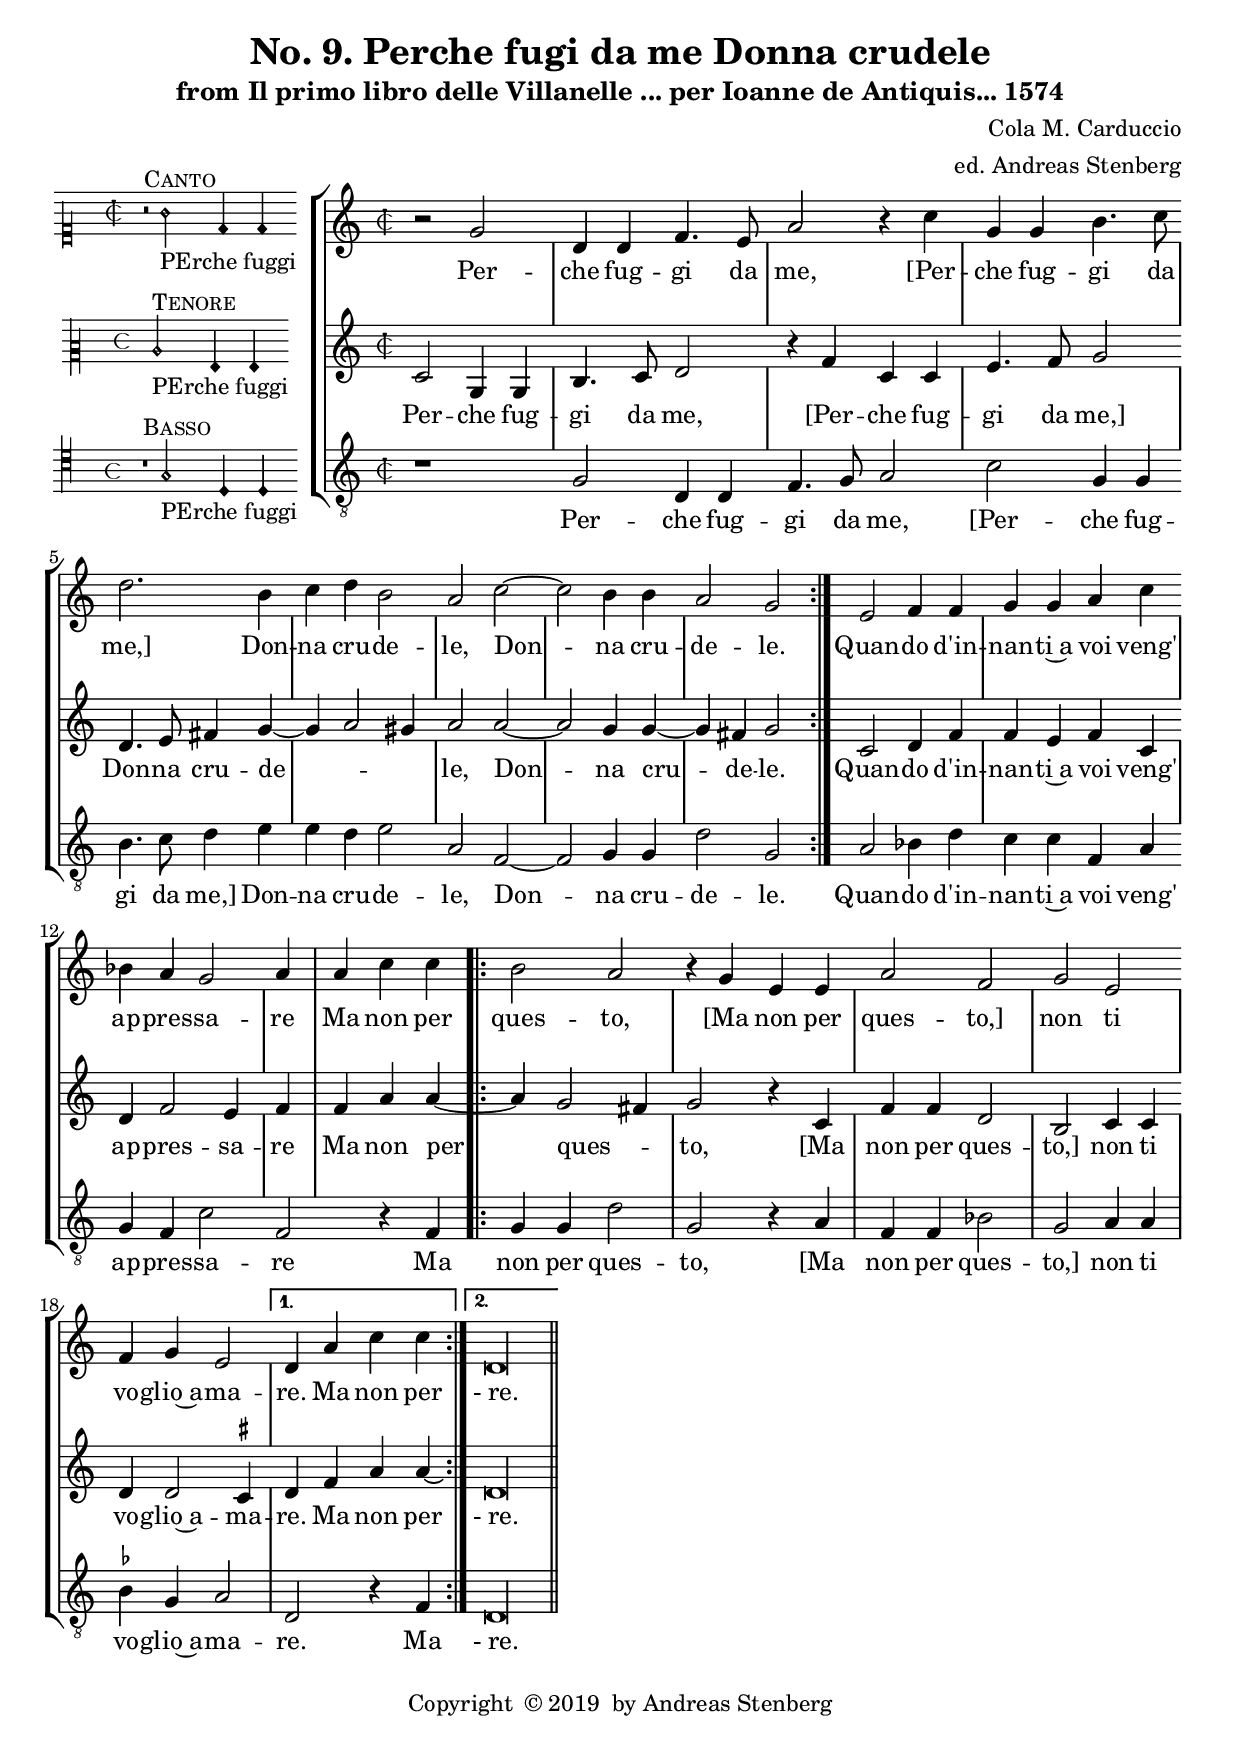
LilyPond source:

\version "2.18.0"
\include "deutsch.ly"
#(append! supported-clefs '(("mensural-f3" . ("clefs.mensural.f" 0 0))))
ficta = \once \set suggestAccidentals =##t
\header {
  title = "No. 9. Perche fugi da me Donna crudele"
  subtitle = "from Il primo libro delle Villanelle ... per Ioanne de Antiquis... 1574"
  composer = "Cola M. Carduccio"
  arranger = "ed. Andreas Stenberg"
  poet = ""
  meter =""
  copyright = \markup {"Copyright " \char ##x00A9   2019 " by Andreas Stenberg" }
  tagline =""
}
global = {
  \key c \major
  \override Staff.TimeSignature.style = #'mensural
}
%% PDF p.21 - 22.
sopMusic = \relative c' {

  \set Score.tempoHideNote = ##t
  \tempo 2 = 76
  \time 2/2
  \set Timing.measureLength = #(ly:make-moment 2/2)
  \override Staff.BarLine.transparent =##t
  \repeat volta 2 {
    r2 g'2
    d4 d4 f4. e8
    a2 r4 c4
    g4 g4 h4. c8
    d2. h4
    c4 d4 h2
    a2 c2~
    c2				%% end of first line in orig.
    h4 h4
    a2 g2
    \revert Staff.BarLine.transparent
  }
  e2 f4 f4
  \override Staff.BarLine.transparent =##t
  g4 g4 a4 c4
  b4 a4 g2
  a4 \revert Staff.BarLine.transparent \bar "|"
  a4 c4 c4
  \repeat volta 2 {
    h2 a2			%% end of second line.
    \override Staff.BarLine.transparent =##t
    r4 g4 e4 e4
    a2 f2
    g2 e2
    f4 g4 e2
  }
  \alternative {
    { d4 a'4 c4 c4 \revert Staff.BarLine.transparent }
    { \cadenzaOn d,\longa }
  }
  \bar "||"
}
sopWords = \lyricmode {
  Per -- che fug -- gi da me,
  [Per -- che fug -- gi da me,]
  Don -- na cru -- de -- le,
  Don -- na cru -- de -- le.
  Quan -- do d'in -- nan -- ti~a voi veng' ap -- pres -- sa -- re
  Ma non per ques -- to,
  [Ma non per ques -- to,]
  non ti vo -- glio~a -- ma -- re.
  Ma non per
  "- re."
}
%% PDF p. 69 - 70.
altoMusic = \relative c' {
  \override Staff.BarLine.transparent  =##t
  \repeat volta 2 {
    c2 g4 g4
    h4. c8 d2
    r4 f4 c4 c4
    e4. f8 g2
    d4. e8 fis4 g4~(
    g4 a2 gis4)
    a2 					%% end of first line in orig.
    a2~
    a2 g4 g4~
    g4 fis4 g2
    \revert Staff.BarLine.transparent
  }
  c,2 d4 f4
  \override Staff.BarLine.transparent =##t
  f4 e4 f4 c4
  d4 f2 e4
  f4 \revert Staff BarLine.transparent
  f4 a4 a4~
  \repeat volta 2 {
    a4 g2( fis4)
    \override Staff.BarLine.transparent =##t
    g2 r4 c,4
    f4 f4 d2
    h2 c4 c4
    d4 d2 \ficta cis4
  }
  \alternative {
    { d4 f4 a4 a4\laissezVibrer \revert Staff.BarLine.transparent }
    { d,\longa }
  }
}
altoWords = \lyricmode {
  Per -- che fug -- gi da me,
  [Per -- che fug -- gi da me,]
  Don -- na cru -- de -- le,
  Don -- na cru -- de -- le.
  Quan -- do d'in -- nan -- ti~a voi veng' ap -- pres -- sa -- re
  Ma non per ques -- to,
  [Ma non per ques -- to,]
  non ti vo -- glio~a -- ma -- re.
  Ma non per
  "- re."
}
%% PDF p.117 - 119
bassMusic = \relative c {
  \clef "G_8"
  \override Staff.BarLine.transparent =##t
  \repeat volta 2 {
    r1
    g'2 d4 d4
    f4. g8 a2
    c2 g4 g4
    h4. c8 d4 e4
    e4 d4 e2
    a,2 f2~
    f2 				%% end of first line in orig.
    g4 g4
    d'2 g,2
    \revert Staff.BarLine.transparent
  }
  a2 b4 d4
  \override Staff.BarLine.transparent =##t
  c4 c4 f,4 a4
  g4 f4 c'2
  f,2 r4 f4
  \revert Staff.BarLine.transparent
  \repeat volta 2 {
    g4 g4 d'2			%5 end of second line.
    g,2 r4 a4
    f4 f4 b2
    g2 a4 a4
    \ficta b4 g4 a2
  }
  \alternative {
    { d,2 r4 f4 }
    { d\longa }
  }
}

bassWords = \lyricmode {
  Per -- che fug -- gi da me,
  [Per -- che fug -- gi da me,]
  Don -- na cru -- de -- le,
  Don -- na cru -- de -- le.
  Quan -- do d'in -- nan -- ti~a voi veng' ap -- pres -- sa -- re
  Ma non per ques -- to,
  [Ma non per ques -- to,]
  non ti vo -- glio~a -- ma -- re.
  Ma
  "- re."
}
incipitDiscantus = \markup {
  \score {
    {
      %      \set Staff.instrumentName = #"Tenor "
      \override NoteHead.style = #'neomensural
      \override Rest.style = #'neomensural
      \override Staff.TimeSignature.style = #'mensural
      \override Staff.KeySignature.style = #'petrucci
      \cadenzaOn
      \clef "petrucci-c1"
      \key c \major
      \time 2/2

      r2^\markup { \smallCaps"Canto"}
      g'2_"PErche fuggi"
      d'4 d'4
    }
    \layout {
      \context {
        \Voice
        \remove "Ligature_bracket_engraver"
        \consists "Mensural_ligature_engraver"
      }
      line-width = 4.5\cm
    }
  }
}


incipitAltus = \markup {
  \score {
    {
      %      \set Staff.instrumentName = #"Tenor "
      \override NoteHead.style = #'neomensural
      \override Rest.style = #'neomensural
      \override Staff.TimeSignature.style = #'mensural
      \cadenzaOn
      \clef "petrucci-c2"
      \key c \major
      \time 4/4
      c'2^\markup \smallCaps"Tenore"
      _"PErche fuggi"
      g4 g4
    }
    \layout {
      \context {
        \Voice
        \remove "Ligature_bracket_engraver"
        \consists "Mensural_ligature_engraver"
      }
      line-width = 4.5\cm
    }
  }
}


incipitBassus = \markup {
  \score {
    {
      %      \set Staff.instrumentName = #"Tenor "
      \override NoteHead.style = #'neomensural
      \override Rest.style = #'neomensural
      \override Staff.TimeSignature.style = #'mensural
      \cadenzaOn
      \clef "petrucci-c4"
      \key c \major
      \time 4/4
      r1^\markup \smallCaps"Basso"
      g2_"PErche fuggi"
      d4 d4
    }
    \layout {
      \context {
        \Voice
        \remove "Ligature_bracket_engraver"
        \consists "Mensural_ligature_engraver"
      }
      line-width = 4.5\cm
    }
  }
}


\score {
  <<
    \new StaffGroup \with {
      \override VerticalAxisGroup.staff-staff-spacing = #'((basic-distance . 12))
    } <<
      \new Staff = treble <<
        \set Staff.instrumentName = \incipitDiscantus
        \new Voice = "sopranos" {
          \set  Staff.midiInstrument ="choir aahs"
          %	\voiceOne
          << \global \sopMusic >>
        }
      >>
      \new Lyrics = sopranos { s1 }

      \new Staff = "medius" <<
        \set Staff.instrumentName = \incipitAltus

        \new Voice = "altos" {
          %	\voiceTwo
          \set  Staff.midiInstrument ="choir aahs"
          << \global \altoMusic >>
        }
      >>

      \new Lyrics = "altos" { s1 }

      \new Staff ="basses" {
        \set Staff.instrumentName = \incipitBassus

        \new Voice = "basses" {
          \set  Staff.midiInstrument ="choir aahs"
          \clef "treble_8"
          %	\voiceTwo
          << \global \bassMusic >>
        }
      }
    >>
    \new Lyrics = basses { s1 }

    \context Lyrics = sopranos \lyricsto sopranos \sopWords
    \context Lyrics = altos \lyricsto altos \altoWords
    \context Lyrics = basses \lyricsto basses \bassWords
  >>
  \layout {
    \context {
      \Score
      % no bars in staves
      %      \override BarLine.transparent = ##t

    }
    % the next three instructions keep the lyrics between the bar lines
    \context {
      \Lyrics
      \consists "Bar_engraver"
      \override BarLine.transparent = ##t
    }
    \context {
      \StaffGroup
      \consists "Separating_line_group_engraver"
    }
    \context {
      \Voice
      % no slurs
      \override Slur.transparent = ##t
      % Comment in the below "\remove" command to allow line
      % breaking also at those barlines where a note overlaps
      % into the next bar.  The command is commented out in this
      % short example score, but especially for large scores, you
      % will typically yield better line breaking and thus improve
      % overall spacing if you comment in the following command.
      %\remove "Forbid_line_break_engraver"
    }
    indent = 4.5\cm
  }

}

\markup {
  \fill-line {
    \column {
      \line { \justify-string #"Io ti son stato sempre mai fidele

E tu sempre mi pensi stracciare

Ma non ..." }

      \vspace #1.5
      \line { \justify-string #"Ogn' hor mi fai gustar ascentio e fele

Et mai del ttuo balcon mi voi mirare

Ma non ..." }

      \vspace #1.5
      \line { \justify-string #"Fuggi a tua posta pur in ogni loco

Quanto piu fuggi  piu cresce'l mio foco

" }

      \vspace #1.5
    }
  }
}

\score {
  \unfoldRepeats
  <<
    \new StaffGroup <<
      \new Staff = treble <<
        \set Staff.instrumentName = \incipitDiscantus
        \new Voice = "sopranos" {
          \set  Staff.midiInstrument ="choir aahs"
          %	\voiceOne
          << \global \sopMusic >>
        }
      >>
      \new Lyrics = sopranos { s1 }

      \new Staff = "medius" <<
        \set Staff.instrumentName = \incipitAltus

        \new Voice = "altos" {
          %	\voiceTwo
          \set  Staff.midiInstrument ="choir aahs"
          << \global \altoMusic >>
        }
      >>

      \new Lyrics = "altos" { s1 }

      \new Staff ="basses" {
        \set Staff.instrumentName = \incipitBassus

        \new Voice = "basses" {
          \set  Staff.midiInstrument ="choir aahs"
          \clef "G_8"
          %	\voiceTwo
          << \global \bassMusic >>
        }
      }
    >>
    \new Lyrics = basses { s1 }

    \context Lyrics = sopranos \lyricsto sopranos \sopWords
    \context Lyrics = altos \lyricsto altos \altoWords
    \context Lyrics = basses \lyricsto basses \bassWords
  >>
  \midi {}
}
\paper {
  ragged-bottom = ##t
  ragged-last-bottom = ##t
  ragged-last = ##t
}

%{
convert-ly.py (GNU LilyPond) 2.18.2  convert-ly.py: Processing `'...
Applying conversion: 2.15.7, 2.15.9, 2.15.10, 2.15.16, 2.15.17,
2.15.18, 2.15.19, 2.15.20, 2.15.25, 2.15.32, 2.15.39, 2.15.40,
2.15.42, 2.15.43, 2.16.0, 2.17.0, 2.17.4, 2.17.5, 2.17.6, 2.17.11,
2.17.14, 2.17.15, 2.17.18, 2.17.19, 2.17.20, 2.17.25, 2.17.27,
2.17.29, 2.17.97, 2.18.0
%}
